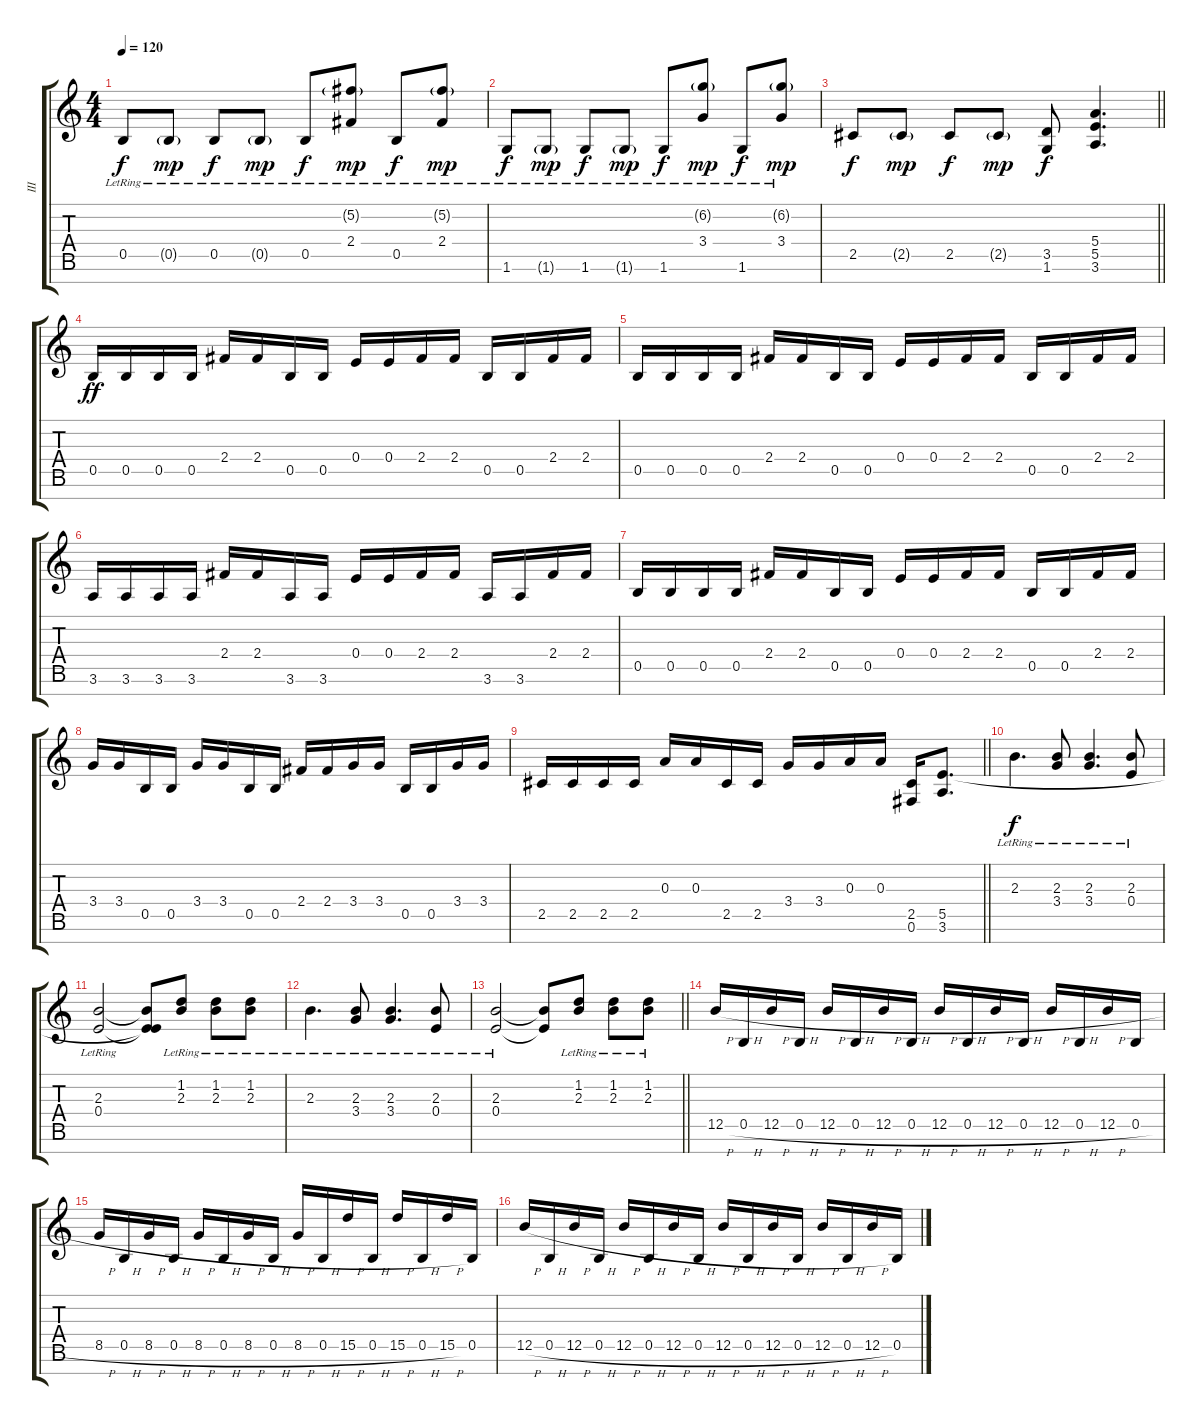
\track ("III" "III") {instrument distortionguitar}
\staff {score tabs}
\tuning (Gb4 Db4 A3 E3 B2 Gb2 Db2) {hide}
\ts (4 4)
\tempo 120
\clef g2
\ks c
0.5{lr}.8{dy f} 0.5{g lr}.8{dy mp} 0.5{lr}.8{dy f} 0.5{g lr}.8{dy mp} 0.5{lr}.8{dy f} (5.2{g lr} 2.4{lr}).8{dy mp} 0.5{lr}.8{dy f} (5.2{g lr} 2.4{lr}).8{dy mp} |
1.6{lr}.8{dy f} 1.6{g lr}.8{dy mp} 1.6{lr}.8{dy f} 1.6{g lr}.8{dy mp} 1.6{lr}.8{dy f} (6.2{g lr} 3.4{lr}).8{dy mp} 1.6{lr}.8{dy f} (6.2{g lr} 3.4{lr}).8{dy mp} |
\barLineRight lightlight
2.5.8{dy f} 2.5{g}.8{dy mp} 2.5.8{dy f} 2.5{g}.8{dy mp} (3.5 1.6).8{dy f volume 15 balance 8 instrument distortionguitar} (5.4 5.5 3.6).4{d} |
0.5.16{dy ff volume 15 balance 8 instrument distortionguitar} 0.5.16 0.5.16 0.5.16 2.4.16 2.4.16 0.5.16 0.5.16 0.4.16 0.4.16 2.4.16 2.4.16 0.5.16 0.5.16 2.4.16 2.4.16 |
0.5.16 0.5.16 0.5.16 0.5.16 2.4.16 2.4.16 0.5.16 0.5.16 0.4.16 0.4.16 2.4.16 2.4.16 0.5.16 0.5.16 2.4.16 2.4.16 |
3.6.16 3.6.16 3.6.16 3.6.16 2.4.16 2.4.16 3.6.16 3.6.16 0.4.16 0.4.16 2.4.16 2.4.16 3.6.16 3.6.16 2.4.16 2.4.16 |
0.5.16 0.5.16 0.5.16 0.5.16 2.4.16 2.4.16 0.5.16 0.5.16 0.4.16 0.4.16 2.4.16 2.4.16 0.5.16 0.5.16 2.4.16 2.4.16 |
3.4.16 3.4.16 0.5.16 0.5.16 3.4.16 3.4.16 0.5.16 0.5.16 2.4.16 2.4.16 3.4.16 3.4.16 0.5.16 0.5.16 3.4.16 3.4.16 |
\barLineRight lightlight
2.5.16 2.5.16 2.5.16 2.5.16 0.3.16 0.3.16 2.5.16 2.5.16 3.4.16 3.4.16 0.3.16 0.3.16 (2.5 0.6).16 (5.5 3.6).8{d} |
2.3{lr}.4{d dy f volume 15 balance 3 instrument distortionguitar} (2.3{lr} 3.4{lr}).8 (2.3{lr} 3.4{lr}).4{d} (2.3{lr} 0.4{lr}).8 |
(2.3{lr} 0.4{lr}).2 (2.3{t} 0.4{t} 5.5{t}).8 (1.2{lr} 2.3{lr}).8 (1.2{lr} 2.3{lr}).8 (1.2{lr} 2.3{lr}).8 |
2.3{lr}.4{d} (2.3{lr} 3.4{lr}).8 (2.3{lr} 3.4{lr}).4{d} (2.3{lr} 0.4{lr}).8 |
\barLineRight lightlight
(2.3{lr} 0.4{lr}).2 (2.3{t} 0.4{t}).8 (1.2{lr} 2.3{lr}).8 (1.2{lr} 2.3{lr}).8 (1.2{lr} 2.3{lr}).8 |
12.5{h}.16 0.5{h}.16 12.5{h}.16 0.5{h}.16 12.5{h}.16 0.5{h}.16 12.5{h}.16 0.5{h}.16 12.5{h}.16 0.5{h}.16 12.5{h}.16 0.5{h}.16 12.5{h}.16 0.5{h}.16 12.5{h}.16 0.5{h}.16 |
8.5{h}.16 0.5{h}.16 8.5{h}.16 0.5{h}.16 8.5{h}.16 0.5{h}.16 8.5{h}.16 0.5{h}.16 8.5{h}.16 0.5{h}.16 15.5{h}.16 0.5{h}.16 15.5{h}.16 0.5{h}.16 15.5{h}.16 0.5.16 |
12.5{h}.16 0.5{h}.16 12.5{h}.16 0.5{h}.16 12.5{h}.16 0.5{h}.16 12.5{h}.16 0.5{h}.16 12.5{h}.16 0.5{h}.16 12.5{h}.16 0.5{h}.16 12.5{h}.16 0.5{h}.16 12.5{h}.16 0.5{h}.16
